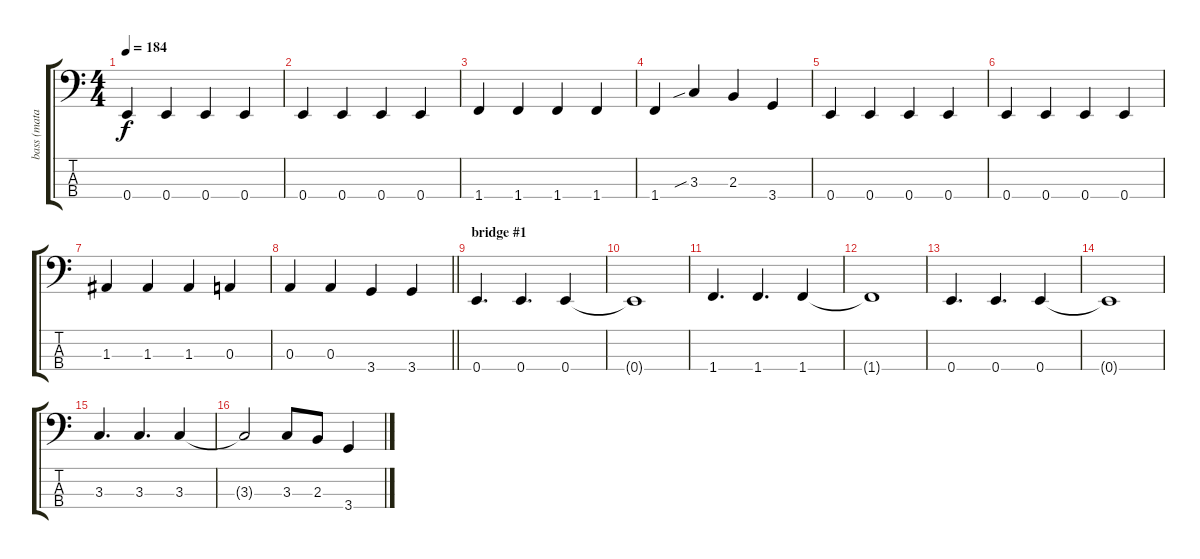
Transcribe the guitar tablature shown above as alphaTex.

\track ("bass (matatabi)" "bass (mata") {instrument electricbasspick}
\staff {score tabs}
\tuning (G2 D2 A1 E1) {hide}
\ts (4 4)
\tempo 184
\clef f4
\ks c
0.4.4{dy f} 0.4.4 0.4.4 0.4.4 |
0.4.4 0.4.4 0.4.4 0.4.4 |
1.4.4 1.4.4 1.4.4 1.4.4 |
1.4.4 3.3{sib}.4 2.3.4 3.4.4 |
0.4.4 0.4.4 0.4.4 0.4.4 |
0.4.4 0.4.4 0.4.4 0.4.4 |
1.3.4 1.3.4 1.3.4 0.3.4 |
\barLineRight lightlight
0.3.4 0.3.4 3.4.4 3.4.4 |
\section ("" "bridge #1")
0.4.4{d} 0.4.4{d} 0.4.4 |
0.4{t}.1 |
1.4.4{d} 1.4.4{d} 1.4.4 |
1.4{t}.1 |
0.4.4{d} 0.4.4{d} 0.4.4 |
0.4{t}.1 |
3.3.4{d} 3.3.4{d} 3.3.4 |
3.3{t}.2 3.3.8 2.3.8 3.4.4
